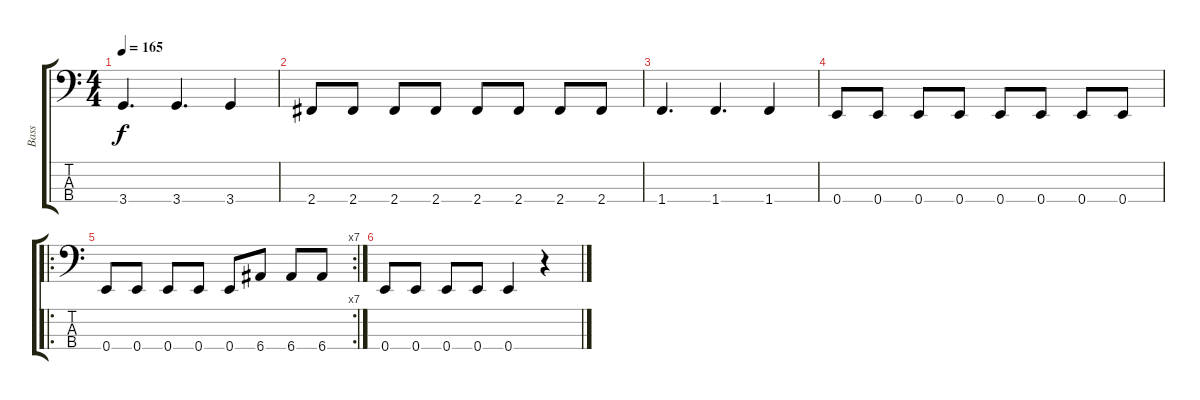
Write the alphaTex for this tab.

\track ("Bass" "Bass") {instrument electricbassfinger}
\staff {score tabs}
\tuning (G2 D2 A1 E1) {hide}
\ts (4 4)
\tempo 165
\clef f4
\ks c
3.4.4{d dy f} 3.4.4{d} 3.4.4 |
2.4.8 2.4.8 2.4.8 2.4.8 2.4.8 2.4.8 2.4.8 2.4.8 |
1.4.4{d} 1.4.4{d} 1.4.4 |
0.4.8 0.4.8 0.4.8 0.4.8 0.4.8 0.4.8 0.4.8 0.4.8 |
\ro
\rc 7
0.4.8 0.4.8 0.4.8 0.4.8 0.4.8 6.4.8 6.4.8 6.4.8 |
0.4.8 0.4.8 0.4.8 0.4.8 0.4.4 r.4
